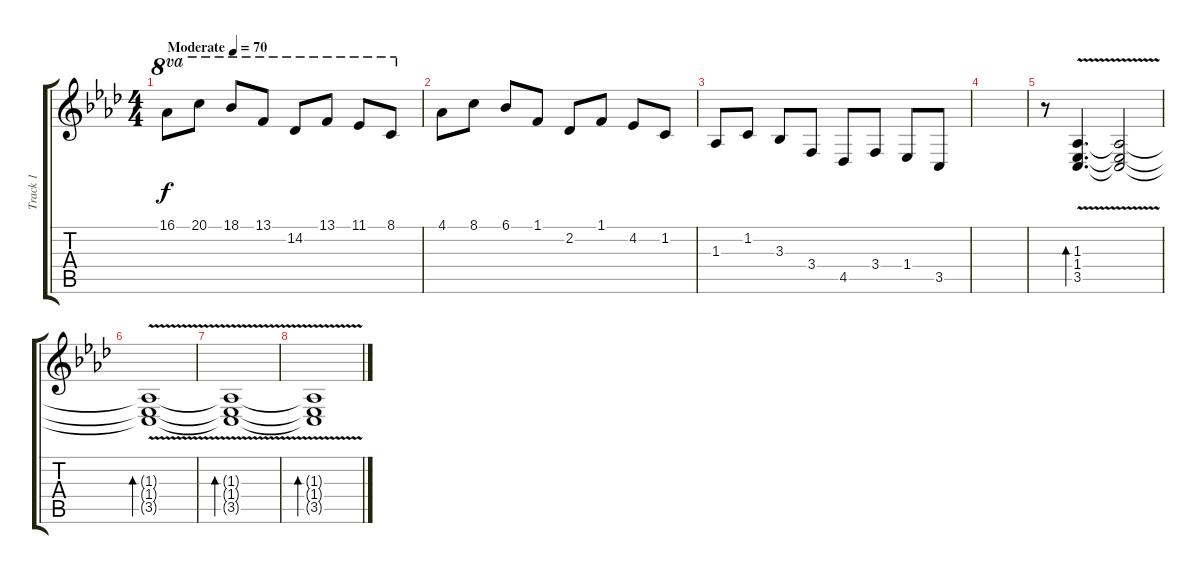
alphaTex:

\track ("Track 1" "Track 1") {instrument brightacousticpiano}
\staff {score tabs}
\tuning (E4 B3 G3 D3 A2 E2) {hide}
\ts (4 4)
\tempo (70 "Moderate")
\tempo 400
\tempo (70 "Moderate")
\clef g2
\ks ab
16.1.8{ot 8va dy f instrument brightacousticpiano} 20.1.8{ot 8va} 18.1.8{ot 8va} 13.1.8{ot 8va} 14.2.8{ot 8va} 13.1.8{ot 8va} 11.1.8{ot 8va} 8.1.8{ot 8va} |
4.1.8 8.1.8 6.1.8 1.1.8 2.2.8 1.1.8 4.2.8 1.2.8 |
1.3.8 1.2.8 3.3.8 3.4.8 4.5.8 3.4.8 1.4.8 3.5.8 |
|
r.8 (1.3 1.4{v} 3.5).4{d bd 480} (1.3{t} 1.4{t} 3.5{t}).2 |
(1.3{t} 1.4{v t} 3.5{t}).1{bd 480} |
(1.3{t} 1.4{v t} 3.5{t}).1{bd 480 volume 0} |
(1.3{t} 1.4{v t} 3.5{t}).1{bd 480}
